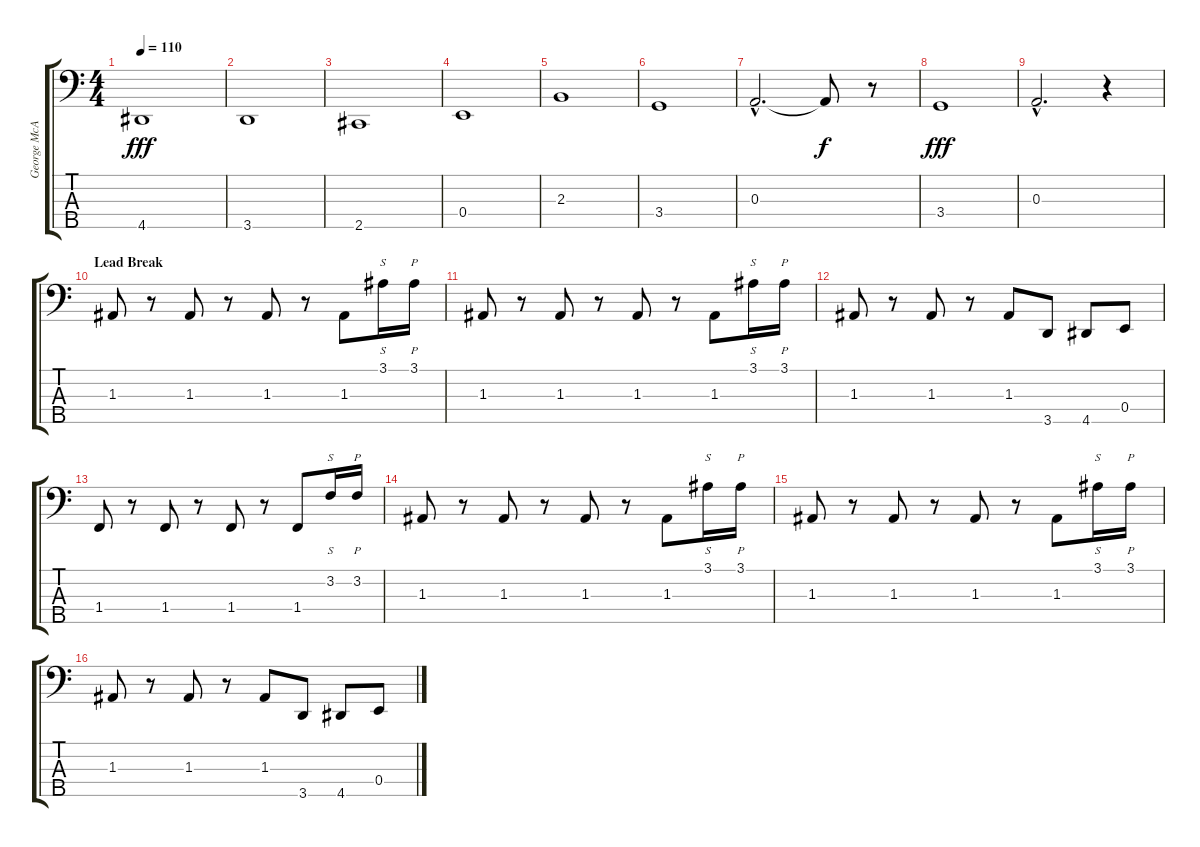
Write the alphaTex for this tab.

\track ("George McArdle" "George McA") {instrument electricbassfinger}
\staff {score tabs}
\tuning (G2 D2 A1 E1 B0) {hide}
\ts (4 4)
\tempo 110
\clef f4
\ks c
4.5.1{dy fff} |
3.5.1 |
2.5.1 |
0.4.1 |
2.3.1 |
3.4.1 |
0.3{hac}.2{d} 0.3{t}.8{dy f} r.8 |
3.4.1{dy fff} |
0.3{hac}.2{d} r.4 |
\section ("" "Lead Break")
1.3.8 r.8 1.3.8 r.8 1.3.8 r.8 1.3.8 3.1.16{s} 3.1.16{p} |
1.3.8 r.8 1.3.8 r.8 1.3.8 r.8 1.3.8 3.1.16{s} 3.1.16{p} |
1.3.8 r.8 1.3.8 r.8 1.3.8 3.5.8 4.5.8 0.4.8 |
1.4.8 r.8 1.4.8 r.8 1.4.8 r.8 1.4.8 3.2.16{s} 3.2.16{p} |
1.3.8 r.8 1.3.8 r.8 1.3.8 r.8 1.3.8 3.1.16{s} 3.1.16{p} |
1.3.8 r.8 1.3.8 r.8 1.3.8 r.8 1.3.8 3.1.16{s} 3.1.16{p} |
1.3.8 r.8 1.3.8 r.8 1.3.8 3.5.8 4.5.8 0.4.8
